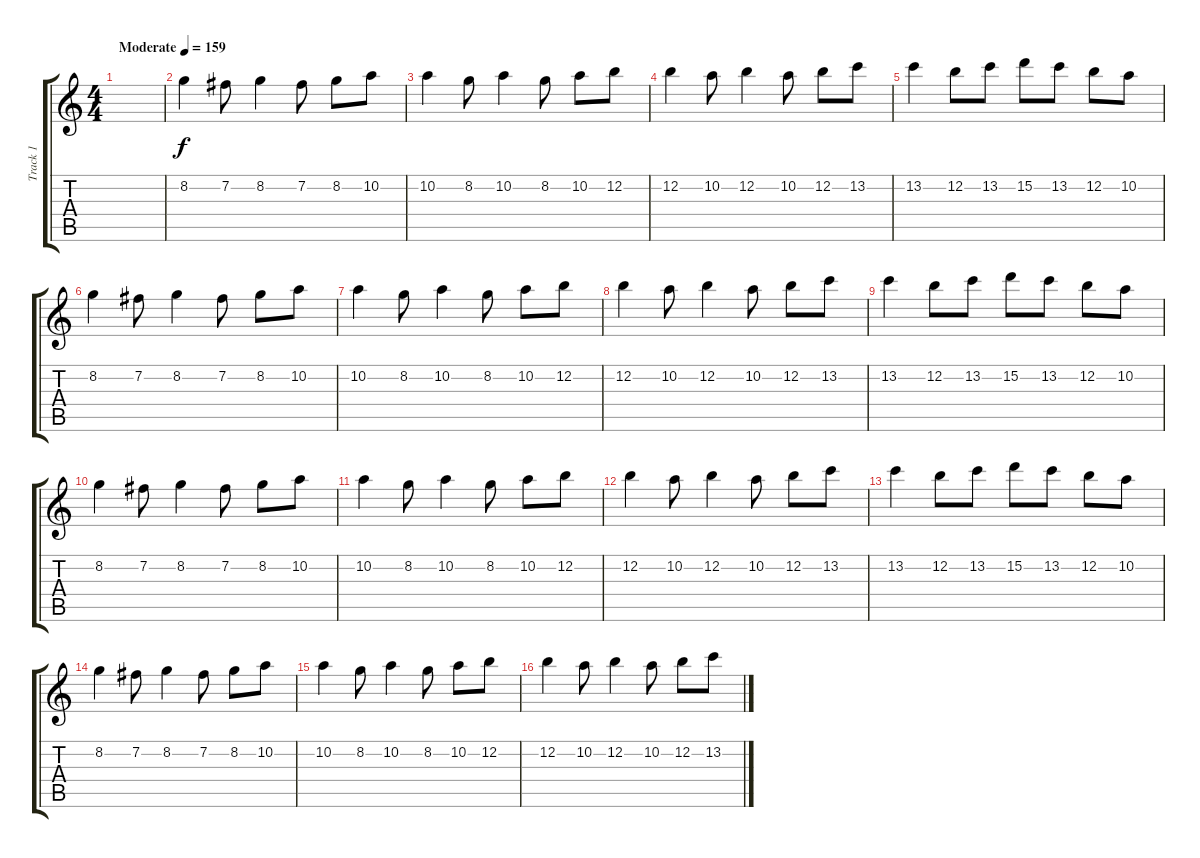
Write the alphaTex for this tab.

\track ("Track 1" "Track 1") {instrument overdrivenguitar}
\staff {score tabs}
\tuning (E4 B3 G3 D3 A2 E2) {hide}
\ts (4 4)
\tempo (159 "Moderate")
\clef g2
\ks c
|
8.2.4 7.2.8 8.2.4 7.2.8 8.2.8 10.2.8 |
10.2.4 8.2.8 10.2.4 8.2.8 10.2.8 12.2.8 |
12.2.4 10.2.8 12.2.4 10.2.8 12.2.8 13.2.8 |
13.2.4 12.2.8 13.2.8 15.2.8 13.2.8 12.2.8 10.2.8 |
8.2.4 7.2.8 8.2.4 7.2.8 8.2.8 10.2.8 |
10.2.4 8.2.8 10.2.4 8.2.8 10.2.8 12.2.8 |
12.2.4 10.2.8 12.2.4 10.2.8 12.2.8 13.2.8 |
13.2.4 12.2.8 13.2.8 15.2.8 13.2.8 12.2.8 10.2.8 |
8.2.4 7.2.8 8.2.4 7.2.8 8.2.8 10.2.8 |
10.2.4 8.2.8 10.2.4 8.2.8 10.2.8 12.2.8 |
12.2.4 10.2.8 12.2.4 10.2.8 12.2.8 13.2.8 |
13.2.4 12.2.8 13.2.8 15.2.8 13.2.8 12.2.8 10.2.8 |
8.2.4 7.2.8 8.2.4 7.2.8 8.2.8 10.2.8 |
10.2.4 8.2.8 10.2.4 8.2.8 10.2.8 12.2.8 |
12.2.4 10.2.8 12.2.4 10.2.8 12.2.8 13.2.8
